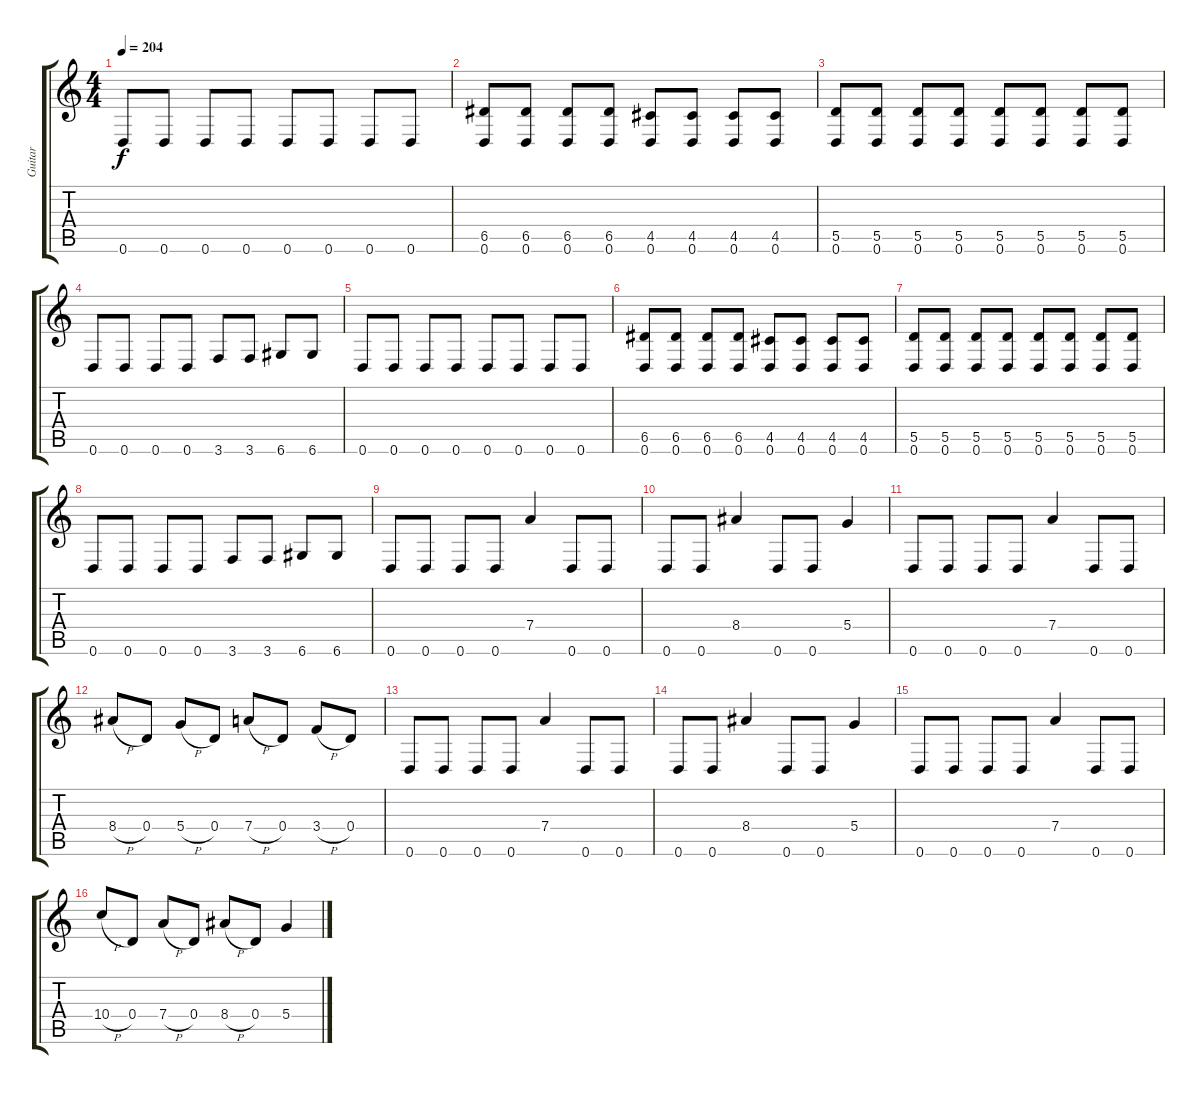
\track ("Guitar" "Guitar") {instrument distortionguitar}
\staff {score tabs}
\tuning (E4 B3 G3 D3 A2 D2) {hide}
\ts (4 4)
\tempo 204
\clef g2
\ks c
0.6.8{dy f} 0.6.8 0.6.8 0.6.8 0.6.8 0.6.8 0.6.8 0.6.8 |
(6.5 0.6).8 (6.5 0.6).8 (6.5 0.6).8 (6.5 0.6).8 (4.5 0.6).8 (4.5 0.6).8 (4.5 0.6).8 (4.5 0.6).8 |
(5.5 0.6).8 (5.5 0.6).8 (5.5 0.6).8 (5.5 0.6).8 (5.5 0.6).8 (5.5 0.6).8 (5.5 0.6).8 (5.5 0.6).8 |
0.6.8 0.6.8 0.6.8 0.6.8 3.6.8 3.6.8 6.6.8 6.6.8 |
0.6.8 0.6.8 0.6.8 0.6.8 0.6.8 0.6.8 0.6.8 0.6.8 |
(6.5 0.6).8 (6.5 0.6).8 (6.5 0.6).8 (6.5 0.6).8 (4.5 0.6).8 (4.5 0.6).8 (4.5 0.6).8 (4.5 0.6).8 |
(5.5 0.6).8 (5.5 0.6).8 (5.5 0.6).8 (5.5 0.6).8 (5.5 0.6).8 (5.5 0.6).8 (5.5 0.6).8 (5.5 0.6).8 |
0.6.8 0.6.8 0.6.8 0.6.8 3.6.8 3.6.8 6.6.8 6.6.8 |
0.6.8 0.6.8 0.6.8 0.6.8 7.4.4 0.6.8 0.6.8 |
0.6.8 0.6.8 8.4.4 0.6.8 0.6.8 5.4.4 |
0.6.8 0.6.8 0.6.8 0.6.8 7.4.4 0.6.8 0.6.8 |
8.4{h}.8 0.4.8 5.4{h}.8 0.4.8 7.4{h}.8 0.4.8 3.4{h}.8 0.4.8 |
0.6.8 0.6.8 0.6.8 0.6.8 7.4.4 0.6.8 0.6.8 |
0.6.8 0.6.8 8.4.4 0.6.8 0.6.8 5.4.4 |
0.6.8 0.6.8 0.6.8 0.6.8 7.4.4 0.6.8 0.6.8 |
10.4{h}.8 0.4.8 7.4{h}.8 0.4.8 8.4{h}.8 0.4.8 5.4.4
